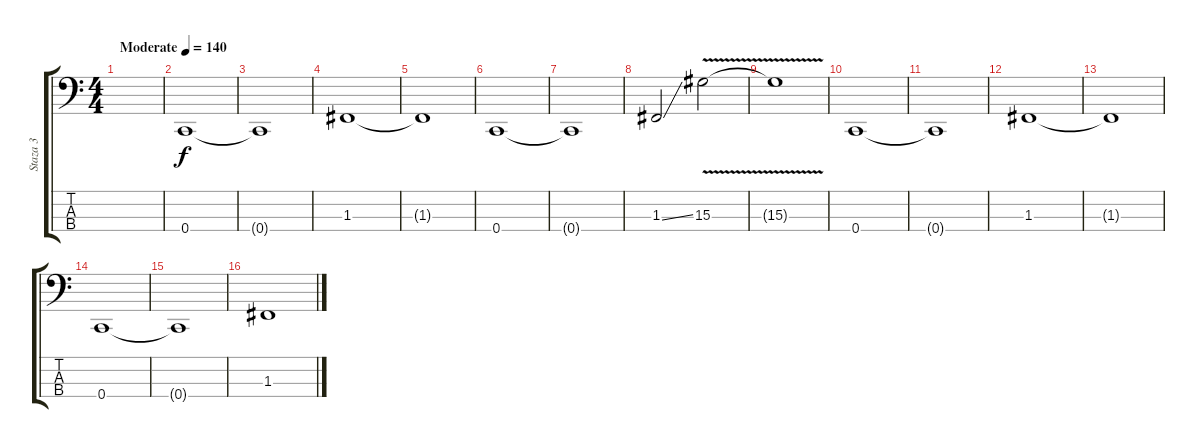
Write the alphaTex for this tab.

\track ("Staza 3" "Staza 3") {instrument electricbassfinger}
\staff {score tabs}
\tuning (Eb2 Bb1 F1 C1) {hide}
\ts (4 4)
\tempo (140 "Moderate")
\clef f4
\ks c
|
0.4.1 |
0.4{t}.1 |
1.3.1 |
1.3{t}.1 |
0.4.1 |
0.4{t}.1 |
1.3{ss}.2 15.3{v}.2 |
15.3{t}.1 |
0.4.1 |
0.4{t}.1 |
1.3.1 |
1.3{t}.1 |
0.4.1 |
0.4{t}.1 |
1.3.1
